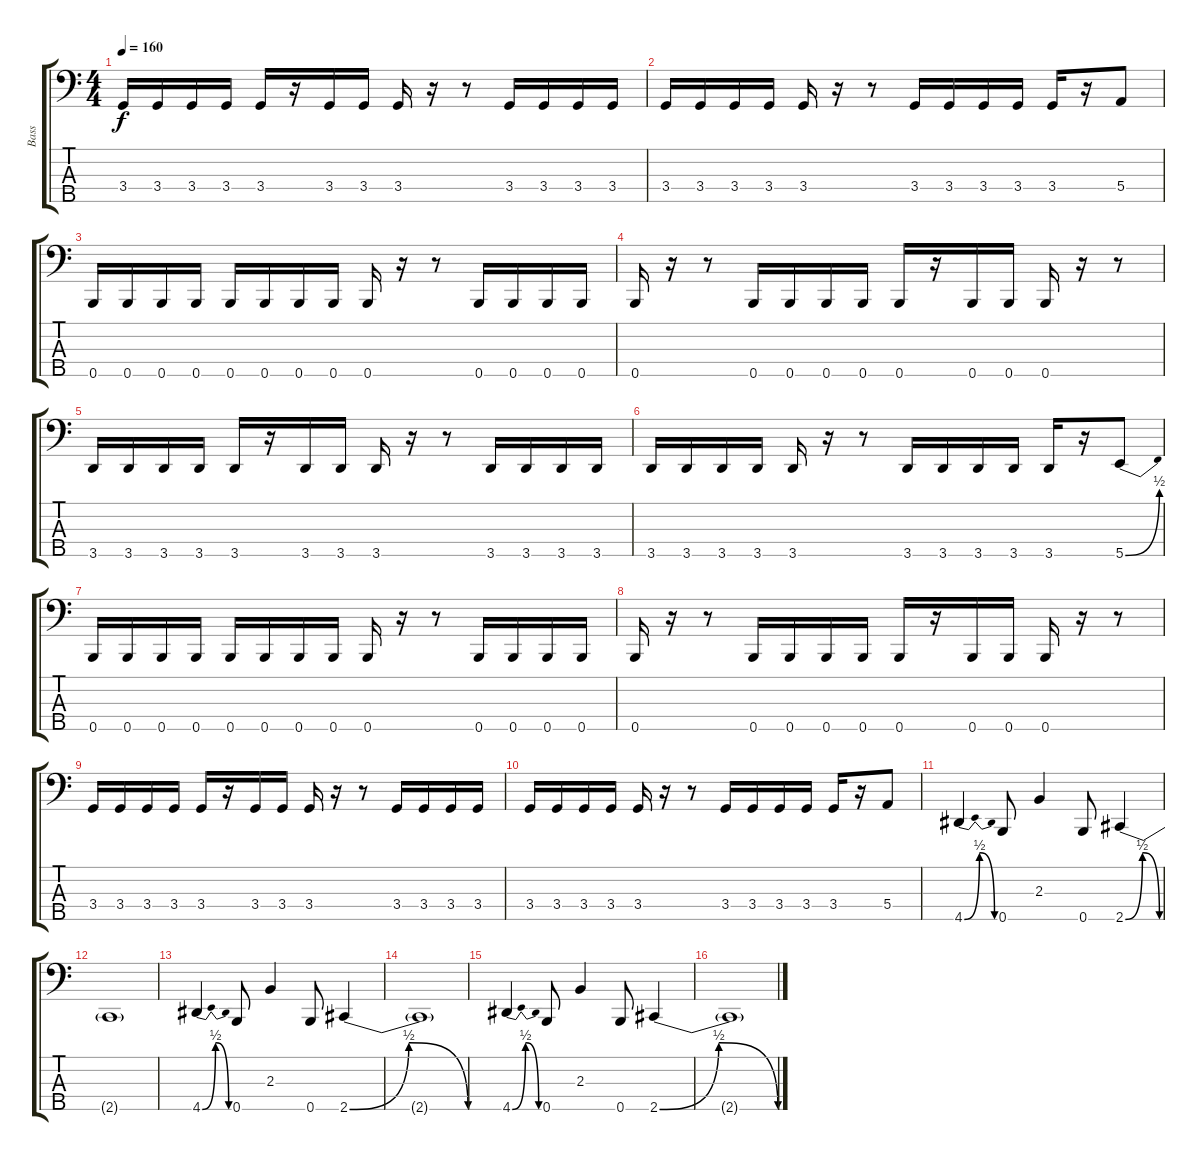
\track ("Bass" "Bass") {instrument electricbasspick}
\staff {score tabs}
\tuning (G2 D2 A1 E1 B0) {hide}
\ts (4 4)
\tempo 160
\clef f4
\ks c
3.4.16{dy f} 3.4.16 3.4.16 3.4.16 3.4.16 r.16 3.4.16 3.4.16 3.4.16 r.16 r.8 3.4.16 3.4.16 3.4.16 3.4.16 |
3.4.16 3.4.16 3.4.16 3.4.16 3.4.16 r.16 r.8 3.4.16 3.4.16 3.4.16 3.4.16 3.4.16 r.16 5.4.8 |
0.5.16 0.5.16 0.5.16 0.5.16 0.5.16 0.5.16 0.5.16 0.5.16 0.5.16 r.16 r.8 0.5.16 0.5.16 0.5.16 0.5.16 |
0.5.16 r.16 r.8 0.5.16 0.5.16 0.5.16 0.5.16 0.5.16 r.16 0.5.16 0.5.16 0.5.16 r.16 r.8 |
3.5.16 3.5.16 3.5.16 3.5.16 3.5.16 r.16 3.5.16 3.5.16 3.5.16 r.16 r.8 3.5.16 3.5.16 3.5.16 3.5.16 |
3.5.16 3.5.16 3.5.16 3.5.16 3.5.16 r.16 r.8 3.5.16 3.5.16 3.5.16 3.5.16 3.5.16 r.16 5.5{be (bend 0 0 60 2)}.8 |
0.5.16 0.5.16 0.5.16 0.5.16 0.5.16 0.5.16 0.5.16 0.5.16 0.5.16 r.16 r.8 0.5.16 0.5.16 0.5.16 0.5.16 |
0.5.16 r.16 r.8 0.5.16 0.5.16 0.5.16 0.5.16 0.5.16 r.16 0.5.16 0.5.16 0.5.16 r.16 r.8 |
3.4.16 3.4.16 3.4.16 3.4.16 3.4.16 r.16 3.4.16 3.4.16 3.4.16 r.16 r.8 3.4.16 3.4.16 3.4.16 3.4.16 |
3.4.16 3.4.16 3.4.16 3.4.16 3.4.16 r.16 r.8 3.4.16 3.4.16 3.4.16 3.4.16 3.4.16 r.16 5.4.8 |
4.5{be (bendrelease 0 0 30 2 30 2 60 0)}.4 0.5.8 2.3.4 0.5.8 2.5{be (bendrelease 0 0 30 2 30 2 60 0)}.4 |
2.5{t}.1 |
4.5{be (bendrelease 0 0 30 2 30 2 60 0)}.4 0.5.8 2.3.4 0.5.8 2.5{be (bendrelease 0 0 30 2 30 2 60 0)}.4 |
2.5{t}.1 |
4.5{be (bendrelease 0 0 30 2 30 2 60 0)}.4 0.5.8 2.3.4 0.5.8 2.5{be (bendrelease 0 0 30 2 30 2 60 0)}.4 |
2.5{t}.1
